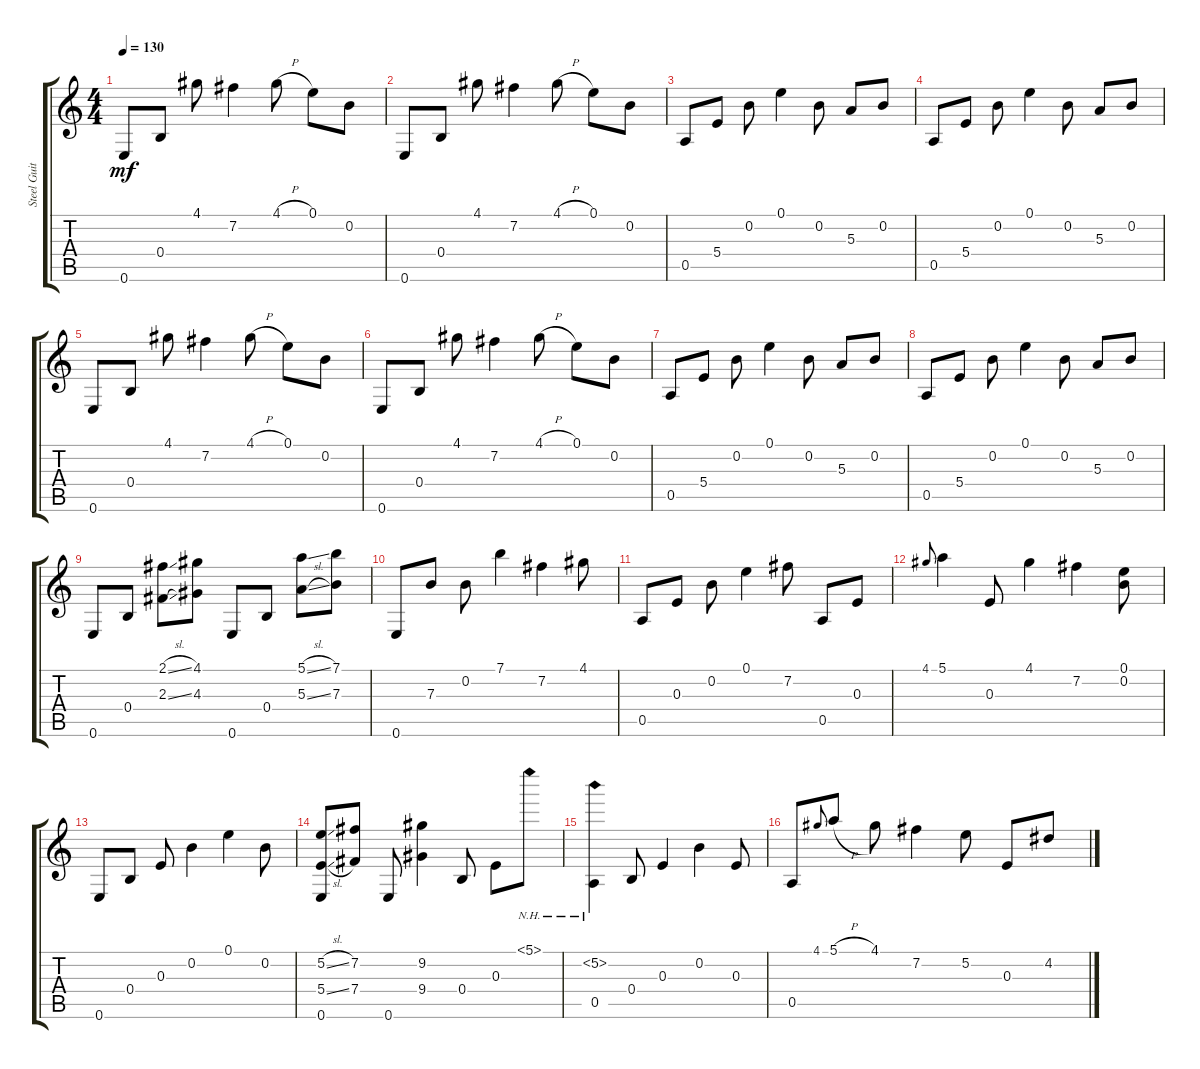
\track ("Steel Guitar" "Steel Guit") {instrument acousticguitarsteel}
\staff {score tabs}
\tuning (E4 B3 E3 B2 A2 E2) {hide}
\ts (4 4)
\tempo 130
\clef g2
\ks c
0.6.8{dy mf instrument acousticguitarsteel} 0.4.8 4.1.8 7.2.4 4.1{h}.8 0.1.8 0.2.8 |
0.6.8 0.4.8 4.1.8 7.2.4 4.1{h}.8 0.1.8 0.2.8 |
0.5.8 5.4.8 0.2.8 0.1.4 0.2.8 5.3.8 0.2.8 |
0.5.8 5.4.8 0.2.8 0.1.4 0.2.8 5.3.8 0.2.8 |
0.6.8 0.4.8 4.1.8 7.2.4 4.1{h}.8 0.1.8 0.2.8 |
0.6.8 0.4.8 4.1.8 7.2.4 4.1{h}.8 0.1.8 0.2.8 |
0.5.8 5.4.8 0.2.8 0.1.4 0.2.8 5.3.8 0.2.8 |
0.5.8 5.4.8 0.2.8 0.1.4 0.2.8 5.3.8 0.2.8 |
0.6.8 0.4.8 (2.1{sl} 2.3{sl}).8 (4.1 4.3).8 0.6.8 0.4.8 (5.1{sl} 5.3{sl}).8 (7.1 7.3).8 |
0.6.8 7.3.8 0.2.8 7.1.4 7.2.4 4.1.8 |
0.5.8 0.3.8 0.2.8 0.1.4 7.2.8 0.5.8 0.3.8 |
4.1.8{gr onbeat} 5.1.4 0.3.8 4.1.4 7.2.4 (0.1 0.2).8 |
0.6.8 0.4.8 0.3.8 0.2.4 0.1.4 0.2.8 |
(5.2{sl} 5.4{sl} 0.6).8 (7.2 7.4).8 0.6.8 (9.2 9.4).4 0.4.8 0.3.8 5.1{nh}.8 |
(5.2{nh} 0.5).4 0.4.8 0.3.4 0.2.4 0.3.8 |
0.5.8 4.1.8{gr onbeat} 5.1{h}.8 4.1.8 7.2.4 5.2.8 0.3.8 4.2.8
